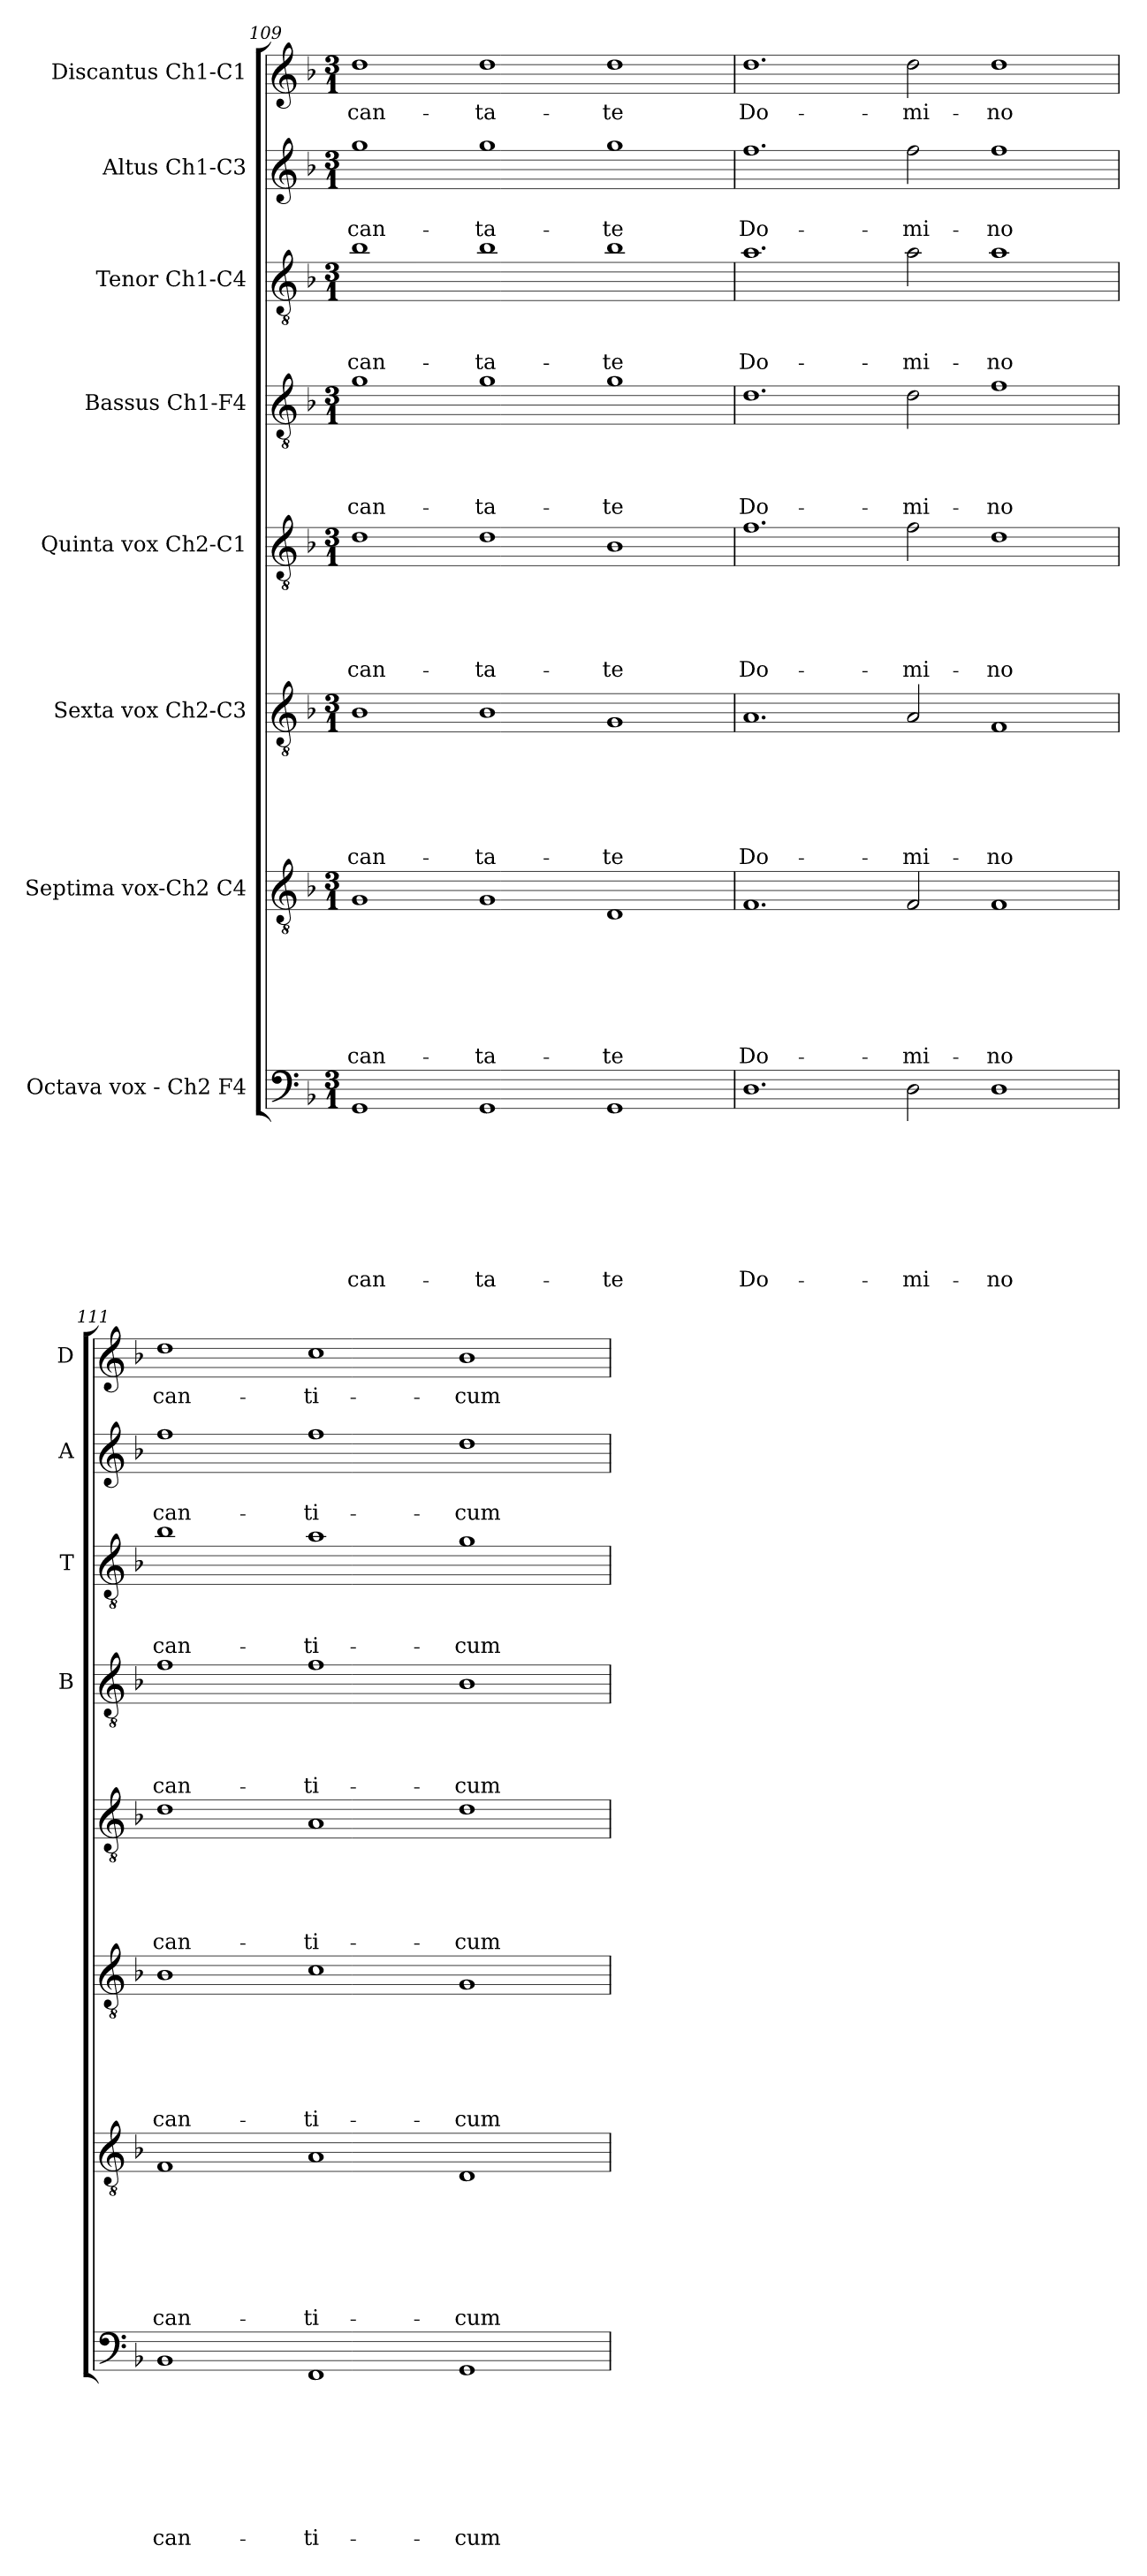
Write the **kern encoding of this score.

**kern	**text	**text	**text	**text	**text	**text	**text	**text	**kern	**text	**text	**text	**text	**text	**text	**text	**kern	**text	**text	**text	**text	**text	**text	**kern	**text	**text	**text	**text	**text	**kern	**text	**text	**text	**text	**kern	**text	**text	**text	**kern	**text	**text	**kern	**text
*part8	*part8	*part8	*part8	*part8	*part8	*part8	*part8	*part8	*part7	*part7	*part7	*part7	*part7	*part7	*part7	*part7	*part6	*part6	*part6	*part6	*part6	*part6	*part6	*part5	*part5	*part5	*part5	*part5	*part5	*part4	*part4	*part4	*part4	*part4	*part3	*part3	*part3	*part3	*part2	*part2	*part2	*part1	*part1
*staff8	*staff8	*staff8	*staff8	*staff8	*staff8	*staff8	*staff8	*staff8	*staff7	*staff7	*staff7	*staff7	*staff7	*staff7	*staff7	*staff7	*staff6	*staff6	*staff6	*staff6	*staff6	*staff6	*staff6	*staff5	*staff5	*staff5	*staff5	*staff5	*staff5	*staff4	*staff4	*staff4	*staff4	*staff4	*staff3	*staff3	*staff3	*staff3	*staff2	*staff2	*staff2	*staff1	*staff1
*I"Octava vox - Ch2 F4	*	*	*	*	*	*	*	*	*I"Septima  vox-Ch2 C4	*	*	*	*	*	*	*	*I"Sexta vox  Ch2-C3	*	*	*	*	*	*	*I"Quinta vox  Ch2-C1	*	*	*	*	*	*I"Bassus  Ch1-F4	*	*	*	*	*I"Tenor Ch1-C4	*	*	*	*I"Altus  Ch1-C3	*	*	*I"Discantus  Ch1-C1	*
*	*	*	*	*	*	*	*	*	*	*	*	*	*	*	*	*	*	*	*	*	*	*	*	*	*	*	*	*	*	*I'B	*	*	*	*	*I'T	*	*	*	*I'A	*	*	*I'D	*
*clefF4	*	*	*	*	*	*	*	*	*clefGv2	*	*	*	*	*	*	*	*clefGv2	*	*	*	*	*	*	*clefGv2	*	*	*	*	*	*clefGv2	*	*	*	*	*clefGv2	*	*	*	*clefG2	*	*	*clefG2	*
*k[b-]	*	*	*	*	*	*	*	*	*k[b-]	*	*	*	*	*	*	*	*k[b-]	*	*	*	*	*	*	*k[b-]	*	*	*	*	*	*k[b-]	*	*	*	*	*k[b-]	*	*	*	*k[b-]	*	*	*k[b-]	*
*F:	*	*	*	*	*	*	*	*	*F:	*	*	*	*	*	*	*	*F:	*	*	*	*	*	*	*F:	*	*	*	*	*	*F:	*	*	*	*	*F:	*	*	*	*F:	*	*	*F:	*
*M3/1	*	*	*	*	*	*	*	*	*M3/1	*	*	*	*	*	*	*	*M3/1	*	*	*	*	*	*	*M3/1	*	*	*	*	*	*M3/1	*	*	*	*	*M3/1	*	*	*	*M3/1	*	*	*M3/1	*
=109	=109	=109	=109	=109	=109	=109	=109	=109	=109	=109	=109	=109	=109	=109	=109	=109	=109	=109	=109	=109	=109	=109	=109	=109	=109	=109	=109	=109	=109	=109	=109	=109	=109	=109	=109	=109	=109	=109	=109	=109	=109	=109	=109
!	!	!	!	!	!	!	!	!LO:LY:b	!	!	!	!	!	!	!	!LO:LY:b	!	!	!	!	!	!	!LO:LY:b	!	!	!	!	!	!LO:LY:b	!	!	!	!	!LO:LY:b	!	!	!	!LO:LY:b	!	!	!LO:LY:b	!	!LO:LY:b
1GG	.	.	.	.	.	.	.	can-	1G	.	.	.	.	.	.	can-	1B-	.	.	.	.	.	can-	1d	.	.	.	.	can-	1g	.	.	.	can-	1b-	.	.	can-	1gg	.	can-	1dd	can-
!	!	!	!	!	!	!	!	!LO:LY:b	!	!	!	!	!	!	!	!LO:LY:b	!	!	!	!	!	!	!LO:LY:b	!	!	!	!	!	!LO:LY:b	!	!	!	!	!LO:LY:b	!	!	!	!LO:LY:b	!	!	!LO:LY:b	!	!LO:LY:b
1GG	.	.	.	.	.	.	.	-ta-	1G	.	.	.	.	.	.	-ta-	1B-	.	.	.	.	.	-ta-	1d	.	.	.	.	-ta-	1g	.	.	.	-ta-	1b-	.	.	-ta-	1gg	.	-ta-	1dd	-ta-
!	!	!	!	!	!	!	!	!LO:LY:b	!	!	!	!	!	!	!	!LO:LY:b	!	!	!	!	!	!	!LO:LY:b	!	!	!	!	!	!LO:LY:b	!	!	!	!	!LO:LY:b	!	!	!	!LO:LY:b	!	!	!LO:LY:b	!	!LO:LY:b
1GG	.	.	.	.	.	.	.	-te	1D	.	.	.	.	.	.	-te	1G	.	.	.	.	.	-te	1B-	.	.	.	.	-te	1g	.	.	.	-te	1b-	.	.	-te	1gg	.	-te	1dd	-te
=110	=110	=110	=110	=110	=110	=110	=110	=110	=110	=110	=110	=110	=110	=110	=110	=110	=110	=110	=110	=110	=110	=110	=110	=110	=110	=110	=110	=110	=110	=110	=110	=110	=110	=110	=110	=110	=110	=110	=110	=110	=110	=110	=110
!	!	!	!	!	!	!	!	!LO:LY:b	!	!	!	!	!	!	!	!LO:LY:b	!	!	!	!	!	!	!LO:LY:b	!	!	!	!	!	!LO:LY:b	!	!	!	!	!LO:LY:b	!	!	!	!LO:LY:b	!	!	!LO:LY:b	!	!LO:LY:b
1.D	.	.	.	.	.	.	.	Do-	1.F	.	.	.	.	.	.	Do-	1.A	.	.	.	.	.	Do-	1.f	.	.	.	.	Do-	1.d	.	.	.	Do-	1.a	.	.	Do-	1.ff	.	Do-	1.dd	Do-
!	!	!	!	!	!	!	!	!LO:LY:b	!	!	!	!	!	!	!	!LO:LY:b	!	!	!	!	!	!	!LO:LY:b	!	!	!	!	!	!LO:LY:b	!	!	!	!	!LO:LY:b	!	!	!	!LO:LY:b	!	!	!LO:LY:b	!	!LO:LY:b
2D\	.	.	.	.	.	.	.	-mi-	2F/	.	.	.	.	.	.	-mi-	2A/	.	.	.	.	.	-mi-	2f\	.	.	.	.	-mi-	2d\	.	.	.	-mi-	2a\	.	.	-mi-	2ff\	.	-mi-	2dd\	-mi-
!	!	!	!	!	!	!	!	!LO:LY:b	!	!	!	!	!	!	!	!LO:LY:b	!	!	!	!	!	!	!LO:LY:b	!	!	!	!	!	!LO:LY:b	!	!	!	!	!LO:LY:b	!	!	!	!LO:LY:b	!	!	!LO:LY:b	!	!LO:LY:b
1D	.	.	.	.	.	.	.	-no	1F	.	.	.	.	.	.	-no	1F	.	.	.	.	.	-no	1d	.	.	.	.	-no	1f	.	.	.	-no	1a	.	.	-no	1ff	.	-no	1dd	-no
=111	=111	=111	=111	=111	=111	=111	=111	=111	=111	=111	=111	=111	=111	=111	=111	=111	=111	=111	=111	=111	=111	=111	=111	=111	=111	=111	=111	=111	=111	=111	=111	=111	=111	=111	=111	=111	=111	=111	=111	=111	=111	=111	=111
!	!	!	!	!	!	!	!	!LO:LY:b	!	!	!	!	!	!	!	!LO:LY:b	!	!	!	!	!	!	!LO:LY:b	!	!	!	!	!	!LO:LY:b	!	!	!	!	!LO:LY:b	!	!	!	!LO:LY:b	!	!	!LO:LY:b	!	!LO:LY:b
1BB-	.	.	.	.	.	.	.	can-	1F	.	.	.	.	.	.	can-	1B-	.	.	.	.	.	can-	1d	.	.	.	.	can-	1f	.	.	.	can-	1b-	.	.	can-	1ff	.	can-	1dd	can-
!	!	!	!	!	!	!	!	!LO:LY:b	!	!	!	!	!	!	!	!LO:LY:b	!	!	!	!	!	!	!LO:LY:b	!	!	!	!	!	!LO:LY:b	!	!	!	!	!LO:LY:b	!	!	!	!LO:LY:b	!	!	!LO:LY:b	!	!LO:LY:b
1FF	.	.	.	.	.	.	.	-ti-	1A	.	.	.	.	.	.	-ti-	1c	.	.	.	.	.	-ti-	1A	.	.	.	.	-ti-	1f	.	.	.	-ti-	1a	.	.	-ti-	1ff	.	-ti-	1cc	-ti-
!	!	!	!	!	!	!	!	!LO:LY:b	!	!	!	!	!	!	!	!LO:LY:b	!	!	!	!	!	!	!LO:LY:b	!	!	!	!	!	!LO:LY:b	!	!	!	!	!LO:LY:b	!	!	!	!LO:LY:b	!	!	!LO:LY:b	!	!LO:LY:b
1GG	.	.	.	.	.	.	.	-cum	1D	.	.	.	.	.	.	-cum	1G	.	.	.	.	.	-cum	1d	.	.	.	.	-cum	1B-	.	.	.	-cum	1g	.	.	-cum	1dd	.	-cum	1b-	-cum
=	=	=	=	=	=	=	=	=	=	=	=	=	=	=	=	=	=	=	=	=	=	=	=	=	=	=	=	=	=	=	=	=	=	=	=	=	=	=	=	=	=	=	=
*-	*-	*-	*-	*-	*-	*-	*-	*-	*-	*-	*-	*-	*-	*-	*-	*-	*-	*-	*-	*-	*-	*-	*-	*-	*-	*-	*-	*-	*-	*-	*-	*-	*-	*-	*-	*-	*-	*-	*-	*-	*-	*-	*-
